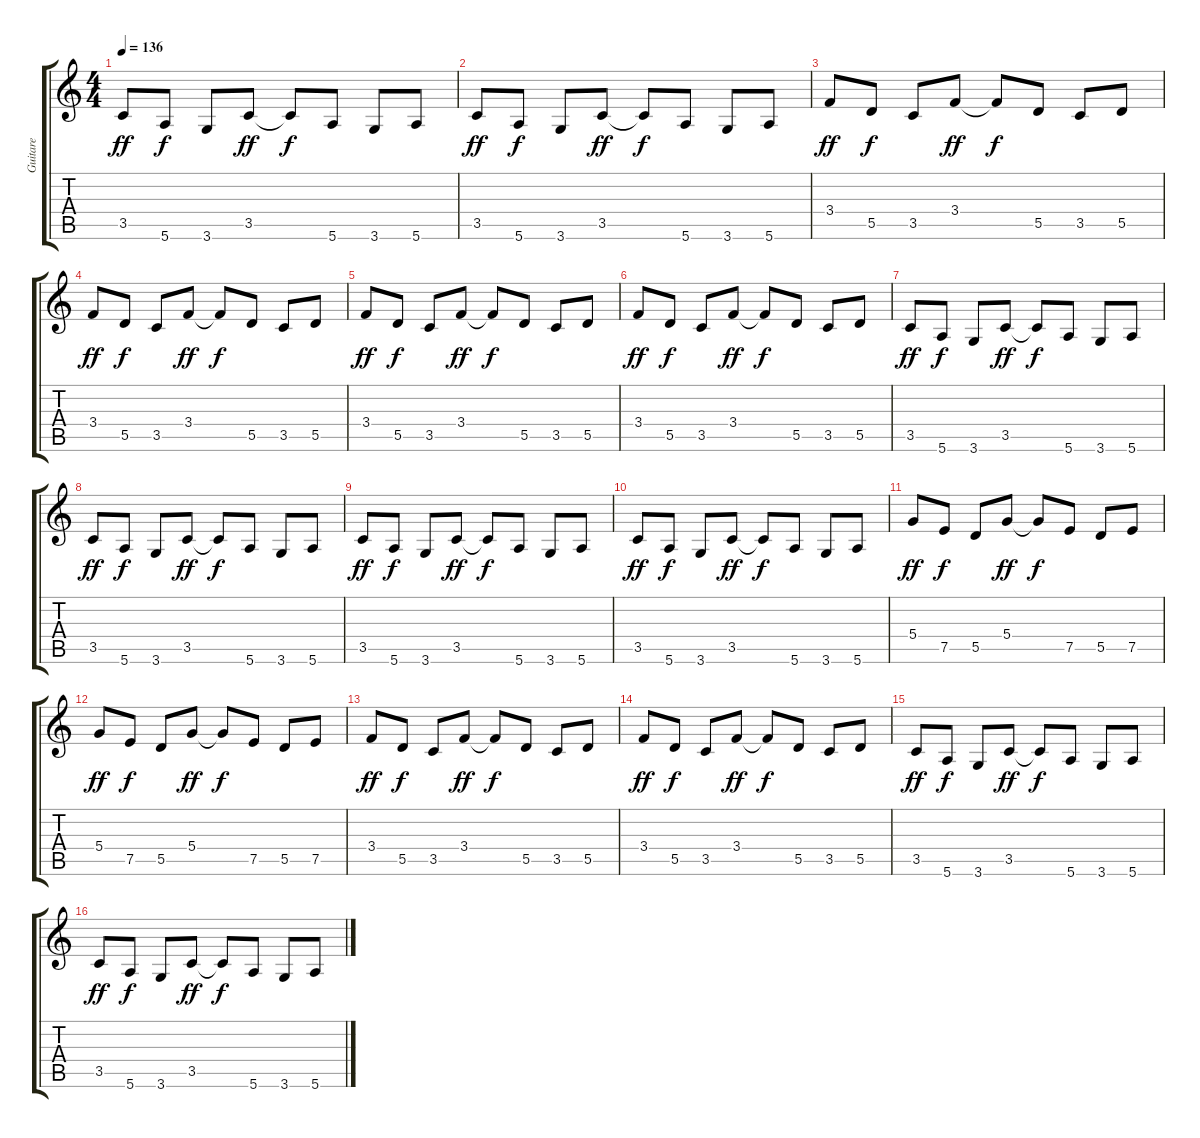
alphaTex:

\track ("Guitare" "Guitare") {instrument electricguitarjazz}
\staff {score tabs}
\tuning (E4 B3 G3 D3 A2 E2) {hide}
\ts (4 4)
\tempo 136
\clef g2
\ks c
3.5.8{dy ff} 5.6.8{dy f} 3.6.8 3.5.8{dy ff} 3.5{t}.8{dy f} 5.6.8 3.6.8 5.6.8 |
3.5.8{dy ff} 5.6.8{dy f} 3.6.8 3.5.8{dy ff} 3.5{t}.8{dy f} 5.6.8 3.6.8 5.6.8 |
3.4.8{dy ff} 5.5.8{dy f} 3.5.8 3.4.8{dy ff} 3.4{t}.8{dy f} 5.5.8 3.5.8 5.5.8 |
3.4.8{dy ff} 5.5.8{dy f} 3.5.8 3.4.8{dy ff} 3.4{t}.8{dy f} 5.5.8 3.5.8 5.5.8 |
3.4.8{dy ff} 5.5.8{dy f} 3.5.8 3.4.8{dy ff} 3.4{t}.8{dy f} 5.5.8 3.5.8 5.5.8 |
3.4.8{dy ff} 5.5.8{dy f} 3.5.8 3.4.8{dy ff} 3.4{t}.8{dy f} 5.5.8 3.5.8 5.5.8 |
3.5.8{dy ff} 5.6.8{dy f} 3.6.8 3.5.8{dy ff} 3.5{t}.8{dy f} 5.6.8 3.6.8 5.6.8 |
3.5.8{dy ff} 5.6.8{dy f} 3.6.8 3.5.8{dy ff} 3.5{t}.8{dy f} 5.6.8 3.6.8 5.6.8 |
3.5.8{dy ff} 5.6.8{dy f} 3.6.8 3.5.8{dy ff} 3.5{t}.8{dy f} 5.6.8 3.6.8 5.6.8 |
3.5.8{dy ff} 5.6.8{dy f} 3.6.8 3.5.8{dy ff} 3.5{t}.8{dy f} 5.6.8 3.6.8 5.6.8 |
5.4.8{dy ff} 7.5.8{dy f} 5.5.8 5.4.8{dy ff} 5.4{t}.8{dy f} 7.5.8 5.5.8 7.5.8 |
5.4.8{dy ff} 7.5.8{dy f} 5.5.8 5.4.8{dy ff} 5.4{t}.8{dy f} 7.5.8 5.5.8 7.5.8 |
3.4.8{dy ff} 5.5.8{dy f} 3.5.8 3.4.8{dy ff} 3.4{t}.8{dy f} 5.5.8 3.5.8 5.5.8 |
3.4.8{dy ff} 5.5.8{dy f} 3.5.8 3.4.8{dy ff} 3.4{t}.8{dy f} 5.5.8 3.5.8 5.5.8 |
3.5.8{dy ff} 5.6.8{dy f} 3.6.8 3.5.8{dy ff} 3.5{t}.8{dy f} 5.6.8 3.6.8 5.6.8 |
3.5.8{dy ff} 5.6.8{dy f} 3.6.8 3.5.8{dy ff} 3.5{t}.8{dy f} 5.6.8 3.6.8 5.6.8
